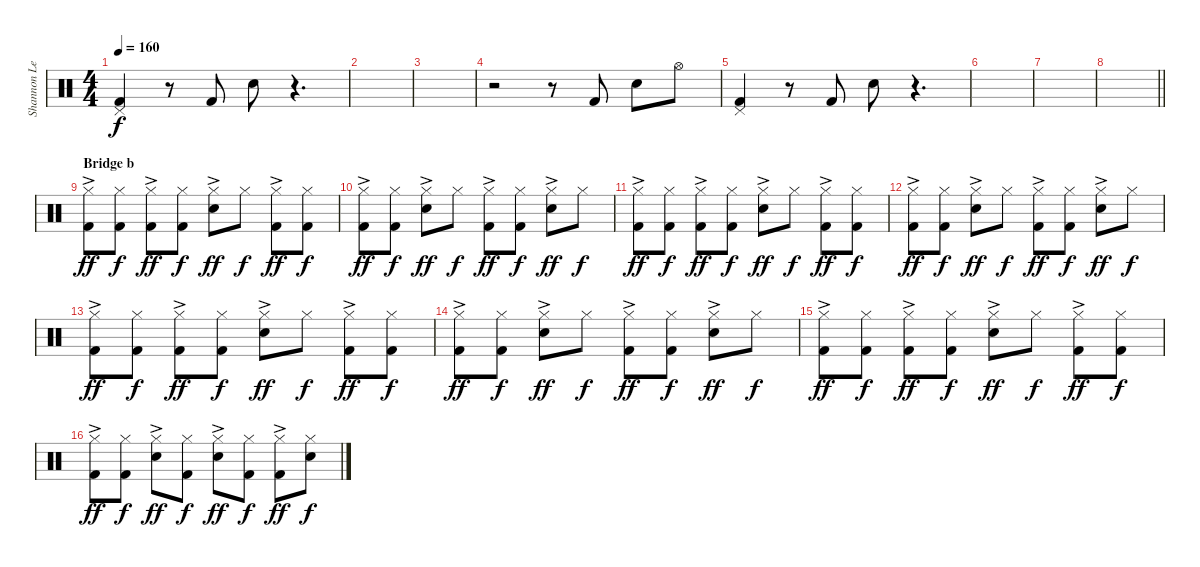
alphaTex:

\track ("Shannon Leto (Drums)" "Shannon Le") {instrument percussion}
\staff {score}
\articulation defaults
\ts (4 4)
\tempo 160
\clef neutral
\ks c
("Pedal Hi-Hat (hit)" "Kick (hit) 2").4{dy f} r.8 "Kick (hit) 2".8 "Electric Snare (hit)".8 r.4{d} |
|
|
r.2 r.8 "Kick (hit) 2".8 "Electric Snare (hit)".8 "Hi-Hat (open)".8 |
("Pedal Hi-Hat (hit)" "Kick (hit) 2").4 r.8 "Kick (hit) 2".8 "Electric Snare (hit)".8 r.4{d} |
|
|
\barLineRight lightlight
|
\section ("" "Bridge b")
("Hi-Hat (closed)"{ac} "Kick (hit) 2").8{dy ff} ("Hi-Hat (closed)" "Kick (hit) 2").8{dy f} ("Hi-Hat (closed)"{ac} "Kick (hit) 2").8{dy ff} ("Hi-Hat (closed)" "Kick (hit) 2").8{dy f} ("Hi-Hat (closed)"{ac} "Electric Snare (hit)").8{dy ff} "Hi-Hat (closed)".8{dy f} ("Hi-Hat (closed)"{ac} "Kick (hit) 2").8{dy ff} ("Hi-Hat (closed)" "Kick (hit) 2").8{dy f} |
("Hi-Hat (closed)"{ac} "Kick (hit) 2").8{dy ff} ("Hi-Hat (closed)" "Kick (hit) 2").8{dy f} ("Hi-Hat (closed)"{ac} "Electric Snare (hit)").8{dy ff} "Hi-Hat (closed)".8{dy f} ("Hi-Hat (closed)"{ac} "Kick (hit) 2").8{dy ff} ("Hi-Hat (closed)" "Kick (hit) 2").8{dy f} ("Hi-Hat (closed)"{ac} "Electric Snare (hit)").8{dy ff} "Hi-Hat (closed)".8{dy f} |
("Hi-Hat (closed)"{ac} "Kick (hit) 2").8{dy ff} ("Hi-Hat (closed)" "Kick (hit) 2").8{dy f} ("Hi-Hat (closed)"{ac} "Kick (hit) 2").8{dy ff} ("Hi-Hat (closed)" "Kick (hit) 2").8{dy f} ("Hi-Hat (closed)"{ac} "Electric Snare (hit)").8{dy ff} "Hi-Hat (closed)".8{dy f} ("Hi-Hat (closed)"{ac} "Kick (hit) 2").8{dy ff} ("Hi-Hat (closed)" "Kick (hit) 2").8{dy f} |
("Hi-Hat (closed)"{ac} "Kick (hit) 2").8{dy ff} ("Hi-Hat (closed)" "Kick (hit) 2").8{dy f} ("Hi-Hat (closed)"{ac} "Electric Snare (hit)").8{dy ff} "Hi-Hat (closed)".8{dy f} ("Hi-Hat (closed)"{ac} "Kick (hit) 2").8{dy ff} ("Hi-Hat (closed)" "Kick (hit) 2").8{dy f} ("Hi-Hat (closed)"{ac} "Electric Snare (hit)").8{dy ff} "Hi-Hat (closed)".8{dy f} |
("Hi-Hat (closed)"{ac} "Kick (hit) 2").8{dy ff} ("Hi-Hat (closed)" "Kick (hit) 2").8{dy f} ("Hi-Hat (closed)"{ac} "Kick (hit) 2").8{dy ff} ("Hi-Hat (closed)" "Kick (hit) 2").8{dy f} ("Hi-Hat (closed)"{ac} "Electric Snare (hit)").8{dy ff} "Hi-Hat (closed)".8{dy f} ("Hi-Hat (closed)"{ac} "Kick (hit) 2").8{dy ff} ("Hi-Hat (closed)" "Kick (hit) 2").8{dy f} |
("Hi-Hat (closed)"{ac} "Kick (hit) 2").8{dy ff} ("Hi-Hat (closed)" "Kick (hit) 2").8{dy f} ("Hi-Hat (closed)"{ac} "Electric Snare (hit)").8{dy ff} "Hi-Hat (closed)".8{dy f} ("Hi-Hat (closed)"{ac} "Kick (hit) 2").8{dy ff} ("Hi-Hat (closed)" "Kick (hit) 2").8{dy f} ("Hi-Hat (closed)"{ac} "Electric Snare (hit)").8{dy ff} "Hi-Hat (closed)".8{dy f} |
("Hi-Hat (closed)"{ac} "Kick (hit) 2").8{dy ff} ("Hi-Hat (closed)" "Kick (hit) 2").8{dy f} ("Hi-Hat (closed)"{ac} "Kick (hit) 2").8{dy ff} ("Hi-Hat (closed)" "Kick (hit) 2").8{dy f} ("Hi-Hat (closed)"{ac} "Electric Snare (hit)").8{dy ff} "Hi-Hat (closed)".8{dy f} ("Hi-Hat (closed)"{ac} "Kick (hit) 2").8{dy ff} ("Hi-Hat (closed)" "Kick (hit) 2").8{dy f} |
("Hi-Hat (closed)"{ac} "Kick (hit) 2").8{dy ff} ("Hi-Hat (closed)" "Kick (hit) 2").8{dy f} ("Hi-Hat (closed)"{ac} "Electric Snare (hit)").8{dy ff} ("Hi-Hat (closed)" "Kick (hit) 2").8{dy f} ("Hi-Hat (closed)"{ac} "Electric Snare (hit)").8{dy ff} ("Hi-Hat (closed)" "Kick (hit) 2").8{dy f} ("Hi-Hat (closed)"{ac} "Kick (hit) 2").8{dy ff} ("Hi-Hat (closed)" "Electric Snare (hit)").8{dy f}
